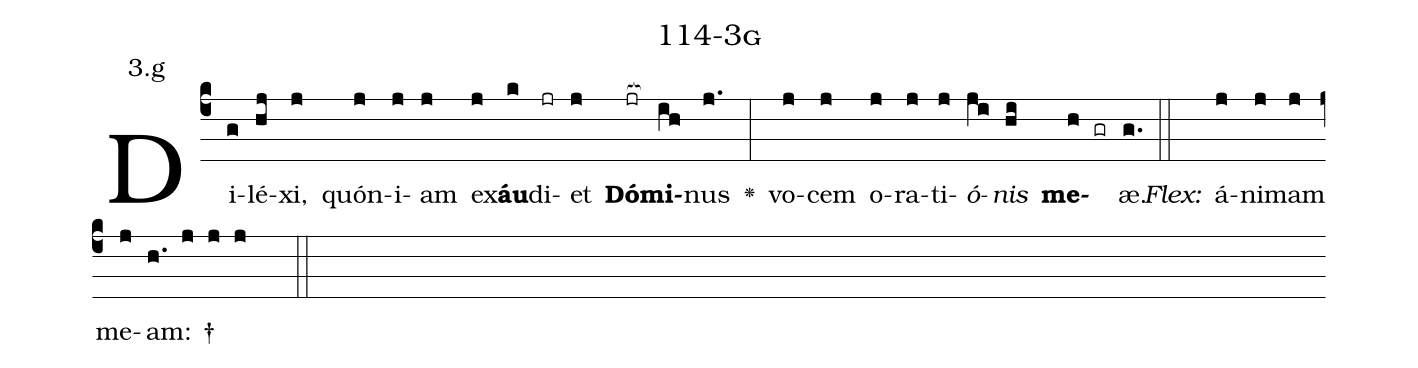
name: 114-3g;
annotation: 3.g;
%%
(c4)Di(g)lé(hj)xi,(j) quón(j)i(j)am(j) ex(j)<b>áu</b>(k)di(jr)et(j) <b>Dó</b>(jr[ocb:1{])<b>mi</b>(ih[ocb:0}])nus(j.) <v>\greheightstar</v>(:) vo(j)cem(j) o(j)ra(j)ti(j)<i>ó</i>(ji)<i>nis</i>(hi) <b>me</b>(h gr)æ.(g.) (::)
<i>Flex:</i>()  á(j)ni(j)mam(j) me(j)am: †(h. j j j  ::)

%E(j) u(j) o(ji) u(hi) a(h) e.(g.) (::)
